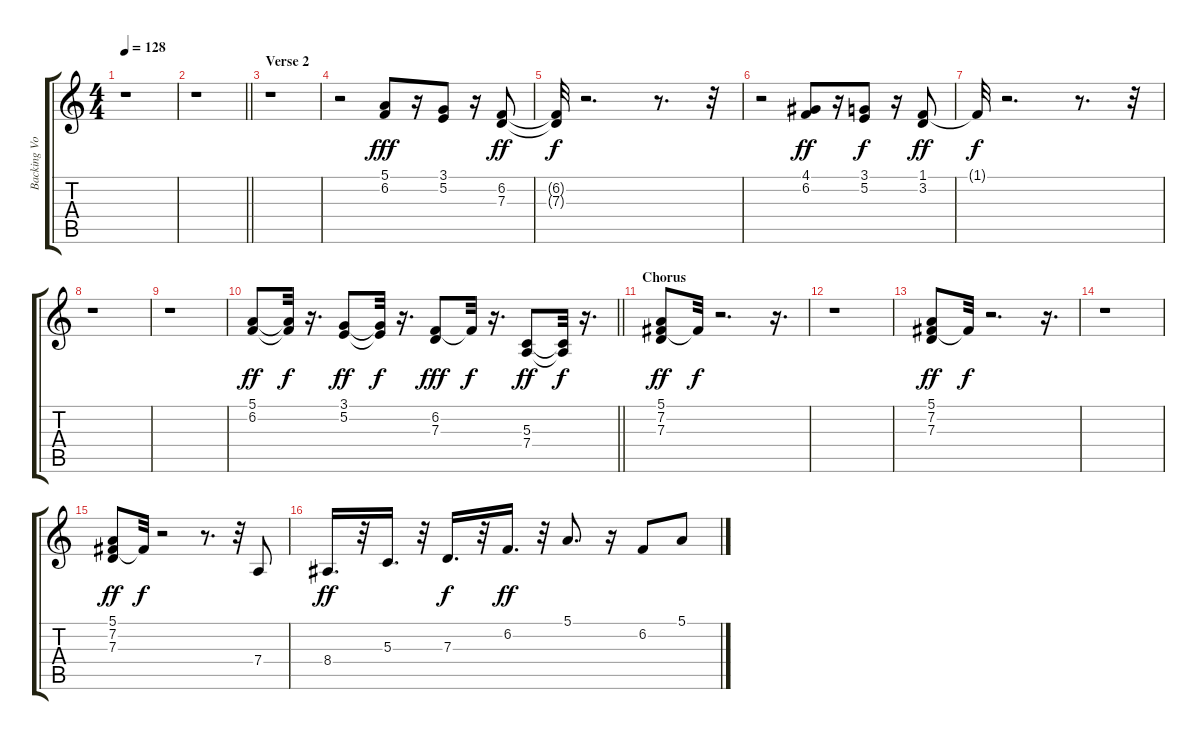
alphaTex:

\track ("Backing Vocals" "Backing Vo") {instrument voiceoohs}
\staff {score tabs}
\tuning (E4 B3 G3 D3 A2 E2) {hide}
\ts (4 4)
\tempo 128
\clef g2
\ks c
r.1{dy fff} |
\barLineRight lightlight
r.1 |
\section ("" "Verse 2")
r.1 |
r.2 (5.1 6.2).8{volume 12 balance 11 instrument voiceoohs} r.16 (3.1 5.2).8 r.16 (6.2 7.3).8{dy ff} |
(6.2{t} 7.3{t}).32{dy f} r.2{d} r.8{d} r.32 |
r.2 (4.1 6.2).8{dy ff} r.16 (3.1 5.2).8{dy f} r.16 (1.1 3.2).8{dy ff} |
1.1{t}.32{dy f} r.2{d} r.8{d} r.32 |
r.1 |
r.1 |
\barLineRight lightlight
(5.1 6.2).8{dy ff} (5.1{t} 6.2{t}).32{dy f} r.16{d} (3.1 5.2).8{dy ff} (3.1{t} 5.2{t}).32{dy f} r.16{d} (6.2 7.3).8{dy fff} 6.2{t}.32{dy f} r.16{d} (5.3 7.4).8{dy ff} (5.3{t} 7.4{t}).32{dy f} r.16{d} |
\section ("" "Chorus")
(5.1 7.2 7.3).8{dy ff} 7.2{t}.32{dy f} r.2{d} r.16{d} |
r.1 |
(5.1 7.2 7.3).8{dy ff} 7.2{t}.32{dy f} r.2{d} r.16{d} |
r.1 |
(5.1 7.2 7.3).8{dy ff} 7.2{t}.32{dy f} r.2 r.8{d} r.32 7.4.8 |
8.4.16{d dy ff} r.32 5.3.16{d} r.32 7.3.16{d dy f} r.32 6.2.16{d dy ff} r.32 5.1.8{d} r.16 6.2.8 5.1.8
